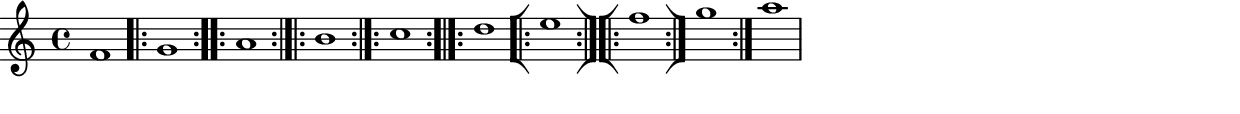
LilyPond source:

%% Generated by lilypond-book.py
%% Options: [exampleindent=10.16\mm,fragment,indent=0\mm,line-width=160\mm,quote,relative=1]
\include "lilypond-book-preamble.ly"


% ****************************************************************
% Start cut-&-pastable-section
% ****************************************************************



\paper {
  indent = 0\mm
  line-width = 160\mm
  % offset the left padding, also add 1mm as lilypond creates cropped
  % images with a little space on the right
  line-width = #(- line-width (* mm  3.000000) (* mm 1))
  line-width = 160\mm - 2.0 * 10.16\mm
  % offset the left padding, also add 1mm as lilypond creates cropped
  % images with a little space on the right
  line-width = #(- line-width (* mm  3.000000) (* mm 1))
}

\layout {
  
}



\relative c'
{


% ****************************************************************
% ly snippet contents follows:
% ****************************************************************
\sourcefileline 2676
f1 \bar ".|:"
g1 \bar ":..:"
a1 \bar ":|.|:"
b1 \bar ":|.:"
c1 \bar ":.|.:"
d1 \bar "[|:"
e1 \bar ":|][|:"
f1 \bar ":|]"
g1 \bar ":|."
a1



% ****************************************************************
% end ly snippet
% ****************************************************************
}
